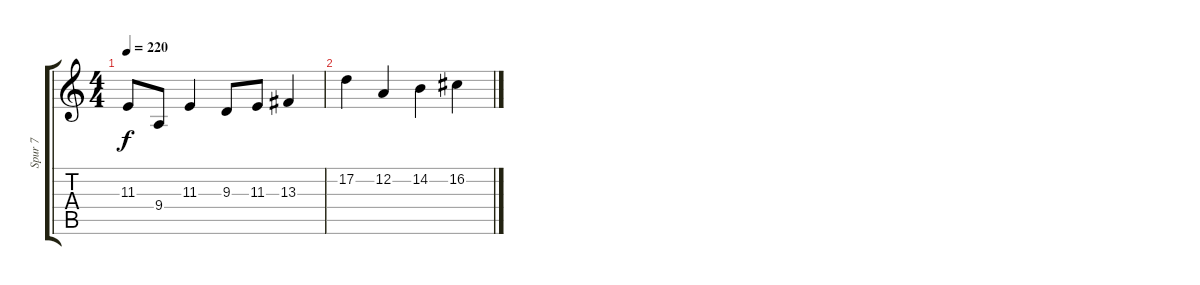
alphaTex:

\track ("Spur 7" "Spur 7") {instrument accordion}
\staff {score tabs}
\tuning (D4 A3 F3 C3 G2 D2) {hide}
\ts (4 4)
\tempo 220
\clef g2
\ks c
11.3.8{dy f} 9.4.8 11.3.4 9.3.8 11.3.8 13.3.4 |
17.2.4 12.2.4 14.2.4 16.2.4
